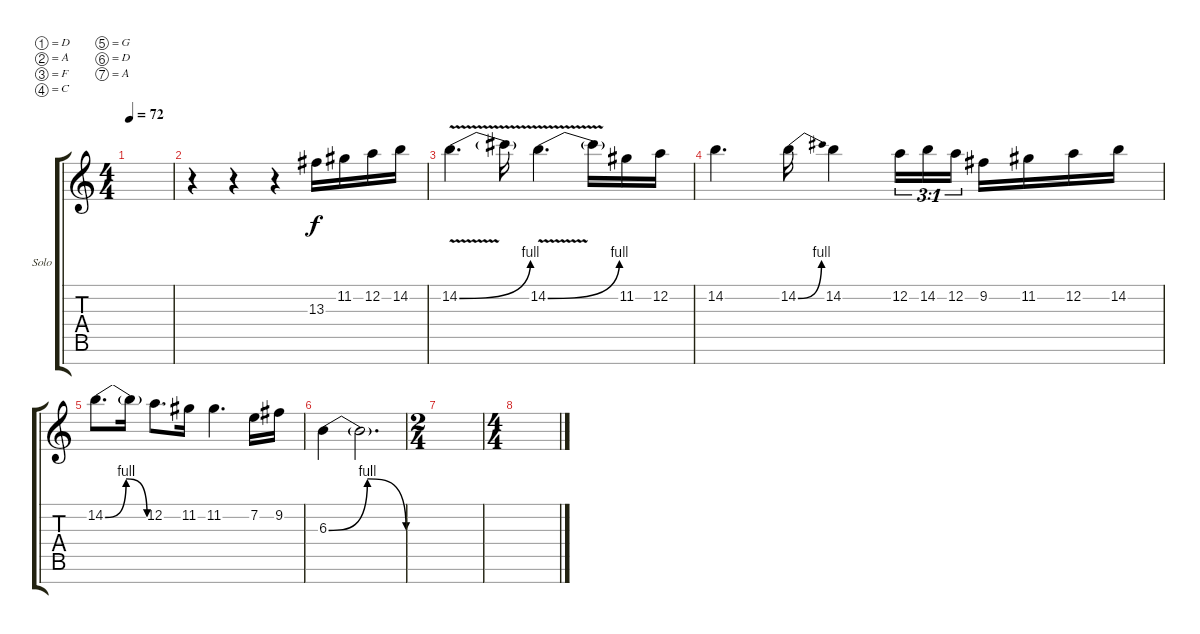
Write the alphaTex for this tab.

\defaultSystemsLayout 4
\bracketExtendMode groupsimilarinstruments
\firstSystemTrackNameOrientation horizontal
\otherSystemsTrackNameOrientation horizontal
\track ("Solo" "Solo") {solo instrument distortionguitar}
\staff {score tabs}
\tuning (D4 A3 F3 C3 G2 D2 A1)
\ts (4 4)
\tempo 72
\clef g2
\scale
0.5
\ks c
|
\scale
0.5 r.4 r.4 r.4 13.3.16 11.2.16 12.2.16 14.2.16 |
\scale
0.5 14.2{be (bend 0 0 15 4) v}.4{d} 14.2{t}.16 14.2{be (bend 0 0 15 4) v}.4{d} 14.2{t}.16 11.2.16 12.2.16 |
\scale
0.5 14.2.4{d} 14.2{be (bend 0 0 15 4)}.16 14.2.4 12.2.16{tu (3 1)} 14.2.16{tu (3 1)} 12.2.16{tu (3 1)} 9.2.16 11.2.16 12.2.16 14.2.16 |
\scale
0.5 14.2{be (bendrelease 0 0 9.6 4 45 4 48.6 0)}.8{d} 14.2{t}.16 12.2.8{d} 11.2.16 11.2.4{d} 7.2.16 9.2.16 |
\scale
0.5 6.3{be (bendrelease 0 0 2.4 4 6.6 4 9.6 0)}.4 6.3{t}.2{d} |
\ts (2 4)
\scale
0.5 |
\ts (4 4)
\scale
0.5 |
\scale
0.5 |
\scale
0.5 |
\scale
0.5 |
\scale
0.5 |
\scale
0.5 |
\scale
0.5 |
\scale
0.5 |
\scale
0.5
